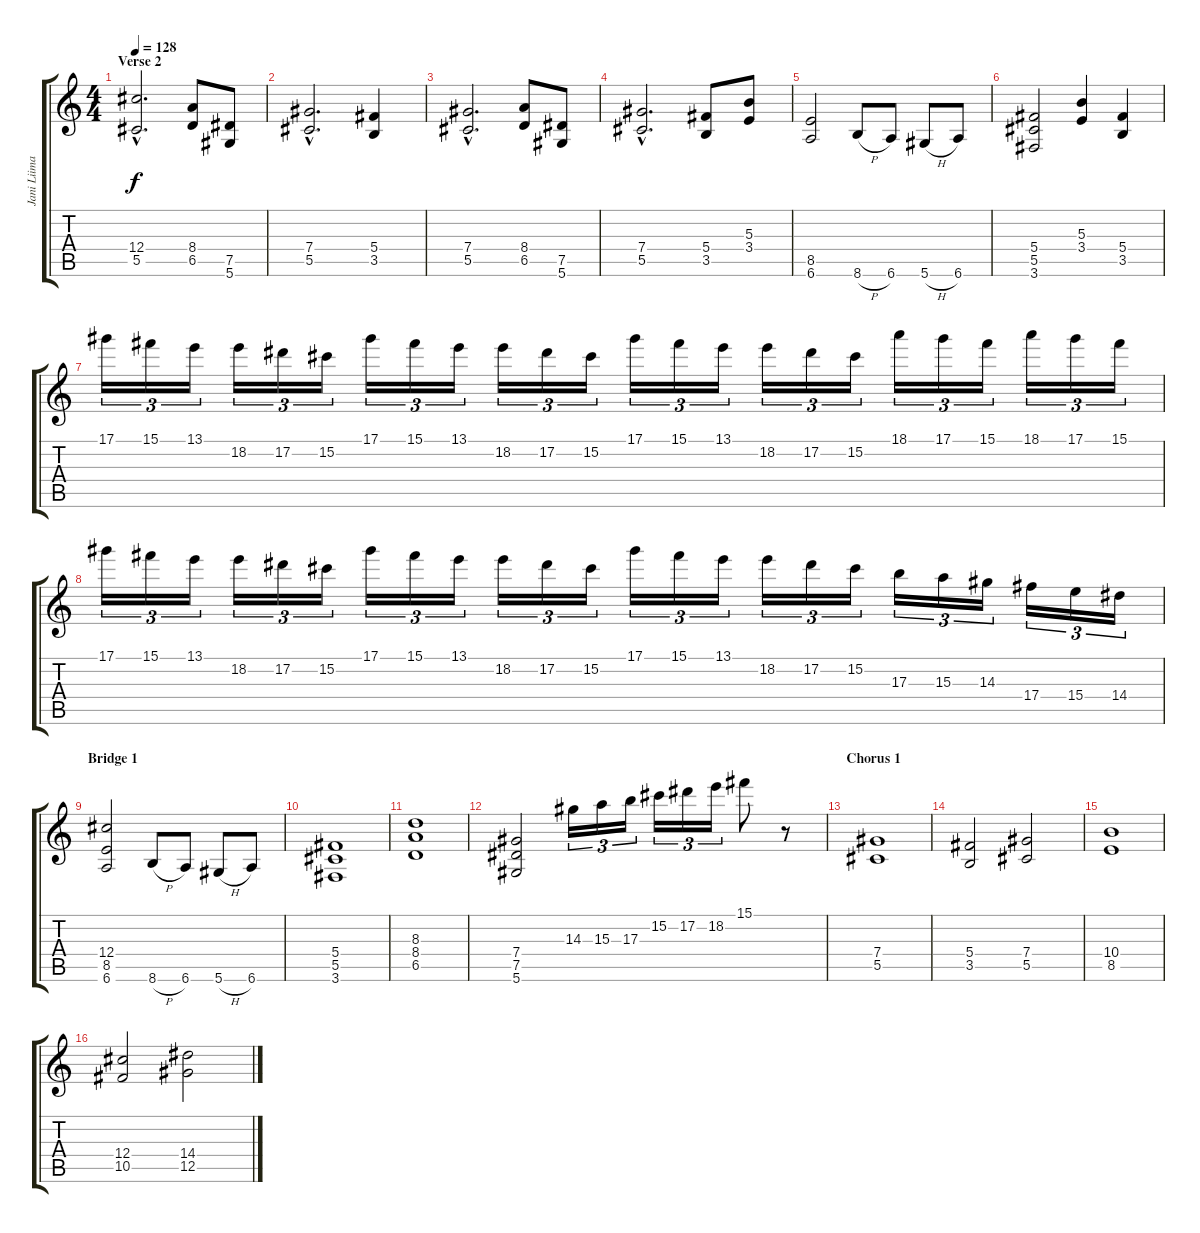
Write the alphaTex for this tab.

\track ("Jani Liimatainen" "Jani Liima") {instrument distortionguitar}
\staff {score tabs}
\tuning (Eb4 Bb3 Gb3 Db3 Ab2 Eb2) {hide}
\ts (4 4)
\section ("" "Verse 2")
\tempo 128
\clef g2
\ks c
(12.4 5.5{hac}).2{d dy f} (8.4 6.5).8 (7.5 5.6).8 |
(7.4{hac} 5.5{hac}).2{d volume 14} (5.4 3.5).4 |
(7.4{hac} 5.5{hac}).2{d} (8.4 6.5).8 (7.5 5.6).8 |
(7.4{hac} 5.5{hac}).2{d} (5.4 3.5).8 (5.3 3.4).8 |
(8.5 6.6).2 8.6{h}.8 6.6.8 5.6{h}.8 6.6.8 |
(5.4 5.5 3.6).2 (5.3 3.4).4 (5.4 3.5).4 |
17.1.16{tu (3 2) instrument distortionguitar} 15.1.16{tu (3 2)} 13.1.16{tu (3 2)} 18.2.16{tu (3 2)} 17.2.16{tu (3 2)} 15.2.16{tu (3 2)} 17.1.16{tu (3 2)} 15.1.16{tu (3 2)} 13.1.16{tu (3 2)} 18.2.16{tu (3 2)} 17.2.16{tu (3 2)} 15.2.16{tu (3 2)} 17.1.16{tu (3 2)} 15.1.16{tu (3 2)} 13.1.16{tu (3 2)} 18.2.16{tu (3 2)} 17.2.16{tu (3 2)} 15.2.16{tu (3 2)} 18.1.16{tu (3 2)} 17.1.16{tu (3 2)} 15.1.16{tu (3 2)} 18.1.16{tu (3 2)} 17.1.16{tu (3 2)} 15.1.16{tu (3 2)} |
17.1.16{tu (3 2)} 15.1.16{tu (3 2)} 13.1.16{tu (3 2)} 18.2.16{tu (3 2)} 17.2.16{tu (3 2)} 15.2.16{tu (3 2)} 17.1.16{tu (3 2)} 15.1.16{tu (3 2)} 13.1.16{tu (3 2)} 18.2.16{tu (3 2)} 17.2.16{tu (3 2)} 15.2.16{tu (3 2)} 17.1.16{tu (3 2)} 15.1.16{tu (3 2)} 13.1.16{tu (3 2)} 18.2.16{tu (3 2)} 17.2.16{tu (3 2)} 15.2.16{tu (3 2)} 17.3.16{tu (3 2)} 15.3.16{tu (3 2)} 14.3.16{tu (3 2)} 17.4.16{tu (3 2)} 15.4.16{tu (3 2)} 14.4.16{tu (3 2)} |
\section ("" "Bridge 1")
(12.4 8.5 6.6).2 8.6{h}.8 6.6.8 5.6{h}.8 6.6.8 |
(5.4 5.5 3.6).1 |
(8.3 8.4 6.5).1 |
(7.4 7.5 5.6).2 14.3.16{tu (3 2)} 15.3.16{tu (3 2)} 17.3.16{tu (3 2)} 15.2.16{tu (3 2)} 17.2.16{tu (3 2)} 18.2.16{tu (3 2)} 15.1.8 r.8 |
\section ("" "Chorus 1")
(7.4 5.5).1 |
(5.4 3.5).2 (7.4 5.5).2 |
(10.4 8.5).1 |
(12.4 10.5).2 (14.4 12.5).2
